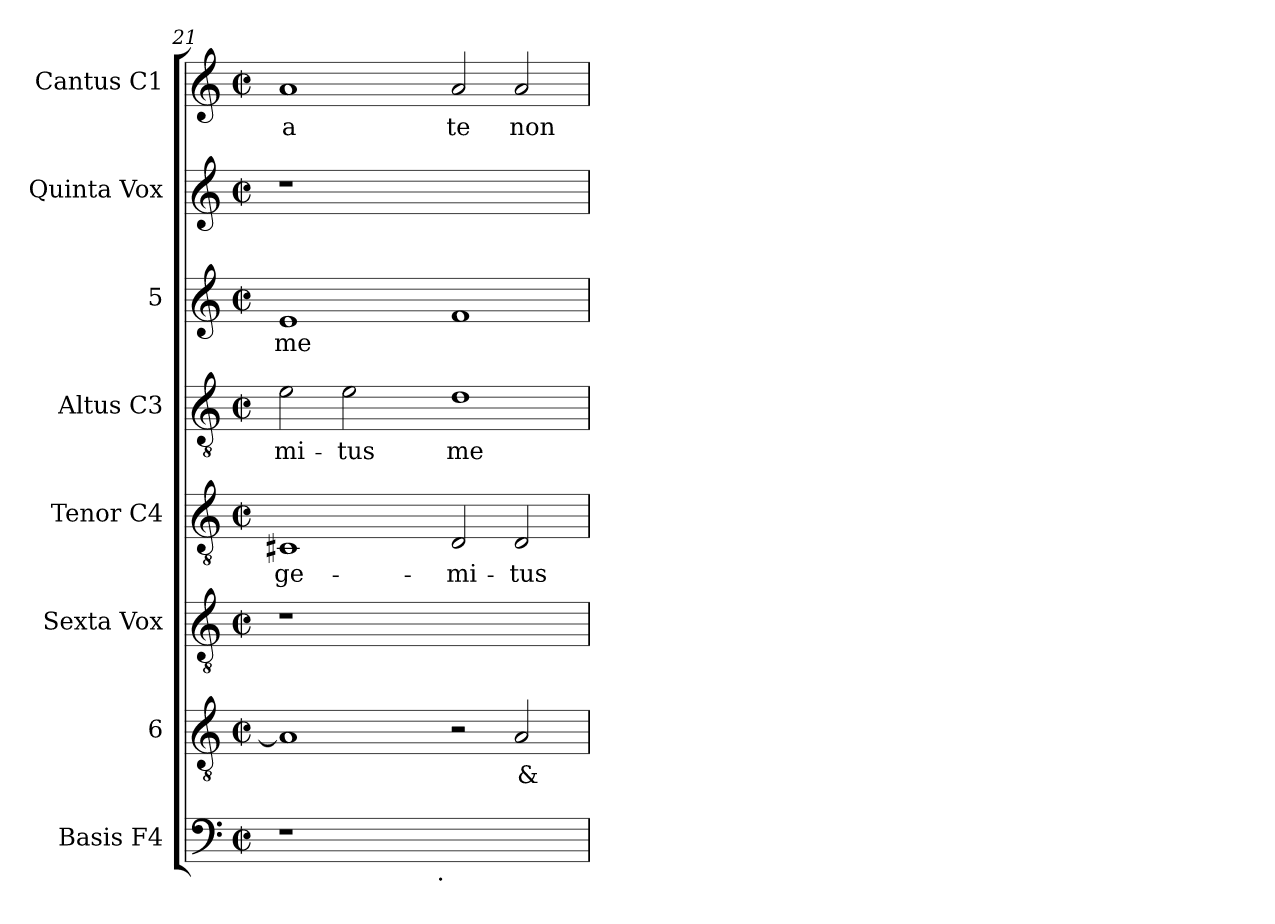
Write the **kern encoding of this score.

**kern	**kern	**text	**kern	**kern	**text	**kern	**text	**kern	**text	**kern	**kern	**text
*part8	*part7	*part7	*part6	*part5	*part5	*part4	*part4	*part3	*part3	*part2	*part1	*part1
*staff8	*staff7	*staff7	*staff6	*staff5	*staff5	*staff4	*staff4	*staff3	*staff3	*staff2	*staff1	*staff1
*I"Basis  F4	*I"6	*	*I"Sexta  Vox	*I"Tenor  C4	*	*I"Altus  C3	*	*I"5	*	*I"Quinta  Vox	*I"Cantus  C1	*
*I'B	*	*	*	*I'T	*	*I'A	*	*	*	*	*I'C	*
*clefF4	*clefGv2	*	*clefGv2	*clefGv2	*	*clefGv2	*	*clefG2	*	*clefG2	*clefG2	*
*k[]	*k[]	*	*k[]	*k[]	*	*k[]	*	*k[]	*	*k[]	*k[]	*
*C:	*C:	*	*C:	*C:	*	*C:	*	*C:	*	*C:	*C:	*
*M2/2	*M2/2	*	*M2/2	*M2/2	*	*M2/2	*	*M2/2	*	*M2/2	*M2/2	*
*met(c|)	*met(c|)	*	*met(c|)	*met(c|)	*	*met(c|)	*	*met(c|)	*	*met(c|)	*met(c|)	*
=21	=21	=21	=21	=21	=21	=21	=21	=21	=21	=21	=21	=21
!	!	!LO:LY:b:cj	!	!	!LO:LY:b:cj	!	!LO:LY:b:cj	!	!LO:LY:b:cj	!	!	!LO:LY:b:cj
*^	*	*	*	*	*	*	*	*	*	*	*	*
1r	2ryy	1A]	.	1r	1C#X	ge-	2e\	-mi-	1e	me-	1r	1a	-a
!	!	!	!	!	!	!	!	!LO:LY:b:cj	!	!	!	!	!
.	4ryy	.	.	.	.	.	2e\	-tus	.	.	.	.	.
.	8ryy	.	.	.	.	.	.	.	.	.	.	.	.
.	16ryy	.	.	.	.	.	.	.	.	.	.	.	.
.	64ryy	.	.	.	.	.	.	.	.	.	.	.	.
!	!LO:TX:b:t=.	!	!	!	!	!	!	!	!	!	!	!	!
.	1ryy	.	.	.	.	.	.	.	.	.	.	.	.
!	!	!	!	!	!	!LO:LY:b:cj	!	!LO:LY:b:cj	!	!LO:LY:b:cj	!	!	!LO:LY:b:cj
1ryy	.	2r	.	1ryy	2D/	-mi-	1d	me-	1f	--	1ryy	2a/	te
!	!	!	!LO:LY:b:cj	!	!	!LO:LY:b:cj	!	!	!	!	!	!	!LO:LY:b:cj
.	.	2A/	&	.	2D/	-tus	.	.	.	.	.	2a/	non
.	32.ryy	.	.	.	.	.	.	.	.	.	.	.	.
*v	*v	*	*	*	*	*	*	*	*	*	*	*	*
=	=	=	=	=	=	=	=	=	=	=	=	=
*-	*-	*-	*-	*-	*-	*-	*-	*-	*-	*-	*-	*-
